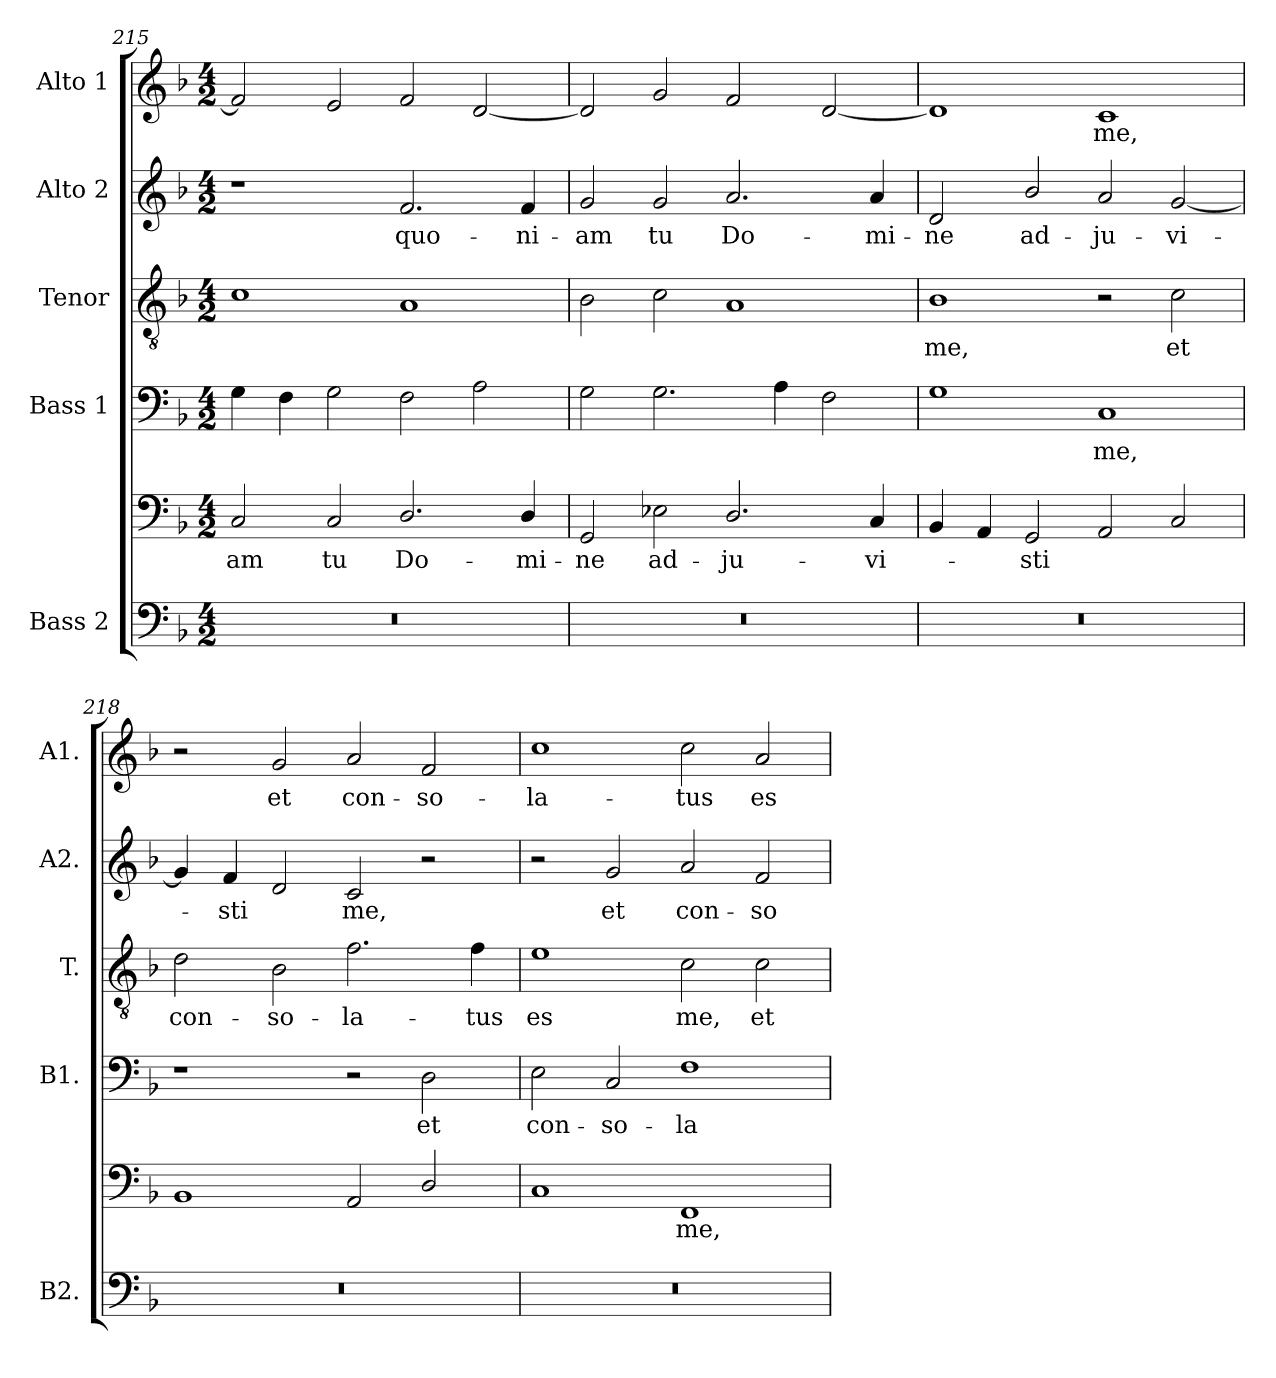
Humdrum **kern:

**kern	**kern	**text	**kern	**text	**kern	**text	**kern	**text	**kern	**text
*part5	*part5	*part5	*part4	*part4	*part3	*part3	*part2	*part2	*part1	*part1
*staff6	*staff5	*staff5	*staff4	*staff4	*staff3	*staff3	*staff2	*staff2	*staff1	*staff1
*I"Bass 2	*	*	*I"Bass 1	*	*I"Tenor	*	*I"Alto 2	*	*I"Alto 1	*
*I'B2.	*	*	*I'B1.	*	*I'T.	*	*I'A2.	*	*I'A1.	*
*clefF4	*clefF4	*	*clefF4	*	*clefGv2	*	*clefG2	*	*clefG2	*
*	*	*	*	*	*ITrd7c12	*	*	*	*	*
*k[b-]	*k[b-]	*	*k[b-]	*	*k[b-]	*	*k[b-]	*	*k[b-]	*
*F:	*F:	*	*F:	*	*F:	*	*F:	*	*F:	*
*M4/2	*M4/2	*	*M4/2	*	*M4/2	*	*M4/2	*	*M4/2	*
=215	=215	=215	=215	=215	=215	=215	=215	=215	=215	=215
!LO:N:vis=1	!	!	!	!	!	!	!	!	!	!
!	!	!LO:LY:b:color=#000000	!	!	!	!	!	!	!	!
0r	2Ci/	-am	4Gi\	.	1Ci	.	1r	.	2fi/]	.
.	.	.	4Fi\	.	.	.	.	.	.	.
!	!	!LO:LY:b:color=#000000	!	!	!	!	!	!	!	!
.	2Ci/	tu	2Gi\	.	.	.	.	.	2ei/	.
!	!	!LO:LY:b:color=#000000	!	!	!	!	!	!	!	!
!	!	!	!	!	!	!	!	!LO:LY:b:color=#000000	!	!
.	2.Di/	Do-	2Fi\	.	1AAi	.	2.fi/	quo-	2fi/	.
.	.	.	2Ai\	.	.	.	.	.	[2di/	.
!	!	!LO:LY:b:color=#000000	!	!	!	!	!	!	!	!
!	!	!	!	!	!	!	!	!LO:LY:b:color=#000000	!	!
.	4Di/	-mi-	.	.	.	.	4fi/	-ni-	.	.
=216	=216	=216	=216	=216	=216	=216	=216	=216	=216	=216
!LO:N:vis=1	!	!	!	!	!	!	!	!	!	!
!	!	!LO:LY:b:color=#000000	!	!	!	!	!	!	!	!
!	!	!	!	!	!	!	!	!LO:LY:b:color=#000000	!	!
0r	2GGi/	-ne	2Gi\	.	2BB-i\	.	2gi/	-am	2di/]	.
!	!	!LO:LY:b:color=#000000	!	!	!	!	!	!	!	!
!	!	!	!	!	!	!	!	!LO:LY:b:color=#000000	!	!
.	2E-Xi\	ad-	2.Gi\	.	2Ci\	.	2gi/	tu	2gi/	.
!	!	!LO:LY:b:color=#000000	!	!	!	!	!	!	!	!
!	!	!	!	!	!	!	!	!LO:LY:b:color=#000000	!	!
.	2.Di/	-ju-	.	.	1AAi	.	2.ai/	Do-	2fi/	.
.	.	.	4Ai\	.	.	.	.	.	.	.
.	.	.	2Fi\	.	.	.	.	.	[2di/	.
!	!	!LO:LY:b:color=#000000	!	!	!	!	!	!	!	!
!	!	!	!	!	!	!	!	!LO:LY:b:color=#000000	!	!
.	4Ci/	-vi-	.	.	.	.	4ai/	-mi-	.	.
!!LO:PB:g=z
=217	=217	=217	=217	=217	=217	=217	=217	=217	=217	=217
!LO:N:vis=1	!	!	!	!	!	!	!	!	!	!
!	!	!	!	!	!	!LO:LY:b:color=#000000	!	!	!	!
!	!	!	!	!	!	!	!	!LO:LY:b:color=#000000	!	!
0r	4BB-i/	.	1Gi	.	1BB-i	me,	2di/	-ne	1di]	.
.	4AAi/	.	.	.	.	.	.	.	.	.
!	!	!LO:LY:b:color=#000000	!	!	!	!	!	!	!	!
!	!	!	!	!	!	!	!	!LO:LY:b:color=#000000	!	!
.	2GGi/	-sti	.	.	.	.	2b-i/	ad-	.	.
!	!	!	!	!LO:LY:b:color=#000000	!	!	!	!	!	!
!	!	!	!	!	!	!	!	!LO:LY:b:color=#000000	!	!
!	!	!	!	!	!	!	!	!	!	!LO:LY:b:color=#000000
.	2AAi/	.	1Ci	me,	2r	.	2ai/	-ju-	1ci	me,
!	!	!	!	!	!	!LO:LY:b:color=#000000	!	!	!	!
!	!	!	!	!	!	!	!	!LO:LY:b:color=#000000	!	!
.	2Ci/	.	.	.	2Ci\	et	[2gi/	-vi-	.	.
=218	=218	=218	=218	=218	=218	=218	=218	=218	=218	=218
!LO:N:vis=1	!	!	!	!	!	!	!	!	!	!
!	!	!	!	!	!	!LO:LY:b:color=#000000	!	!	!	!
0r	1BB-i	.	1r	.	2Di\	con-	4gi/]	.	2r	.
!	!	!	!	!	!	!	!	!LO:LY:b:color=#000000	!	!
.	.	.	.	.	.	.	4fi/	-sti	.	.
!	!	!	!	!	!	!LO:LY:b:color=#000000	!	!	!	!
!	!	!	!	!	!	!	!	!	!	!LO:LY:b:color=#000000
.	.	.	.	.	2BB-i\	-so-	2di/	.	2gi/	et
!	!	!	!	!	!	!LO:LY:b:color=#000000	!	!	!	!
!	!	!	!	!	!	!	!	!LO:LY:b:color=#000000	!	!
!	!	!	!	!	!	!	!	!	!	!LO:LY:b:color=#000000
.	2AAi/	.	2r	.	2.Fi\	-la-	2ci/	me,	2ai/	con-
!	!	!	!	!LO:LY:b:color=#000000	!	!	!	!	!	!
!	!	!	!	!	!	!	!	!	!	!LO:LY:b:color=#000000
.	2Di/	.	2Di\	et	.	.	2r	.	2fi/	-so-
!	!	!	!	!	!	!LO:LY:b:color=#000000	!	!	!	!
.	.	.	.	.	4Fi\	-tus	.	.	.	.
=219	=219	=219	=219	=219	=219	=219	=219	=219	=219	=219
!LO:N:vis=1	!	!	!	!	!	!	!	!	!	!
!	!	!	!	!LO:LY:b:color=#000000	!	!	!	!	!	!
!	!	!	!	!	!	!LO:LY:b:color=#000000	!	!	!	!
!	!	!	!	!	!	!	!	!	!	!LO:LY:b:color=#000000
0r	1Ci	.	2Ei\	con-	1Ei	es	2r	.	1cci	-la-
!	!	!	!	!LO:LY:b:color=#000000	!	!	!	!	!	!
!	!	!	!	!	!	!	!	!LO:LY:b:color=#000000	!	!
.	.	.	2Ci/	-so-	.	.	2gi/	et	.	.
!	!	!LO:LY:b:color=#000000	!	!	!	!	!	!	!	!
!	!	!	!	!LO:LY:b:color=#000000	!	!	!	!	!	!
!	!	!	!	!	!	!LO:LY:b:color=#000000	!	!	!	!
!	!	!	!	!	!	!	!	!LO:LY:b:color=#000000	!	!
!	!	!	!	!	!	!	!	!	!	!LO:LY:b:color=#000000
.	1FFi	me,	1Fi	-la-	2Ci\	me,	2ai/	con-	2cci\	-tus
!	!	!	!	!	!	!LO:LY:b:color=#000000	!	!	!	!
!	!	!	!	!	!	!	!	!LO:LY:b:color=#000000	!	!
!	!	!	!	!	!	!	!	!	!	!LO:LY:b:color=#000000
.	.	.	.	.	2Ci\	et	2fi/	-so-	2ai/	es
=	=	=	=	=	=	=	=	=	=	=
*-	*-	*-	*-	*-	*-	*-	*-	*-	*-	*-
